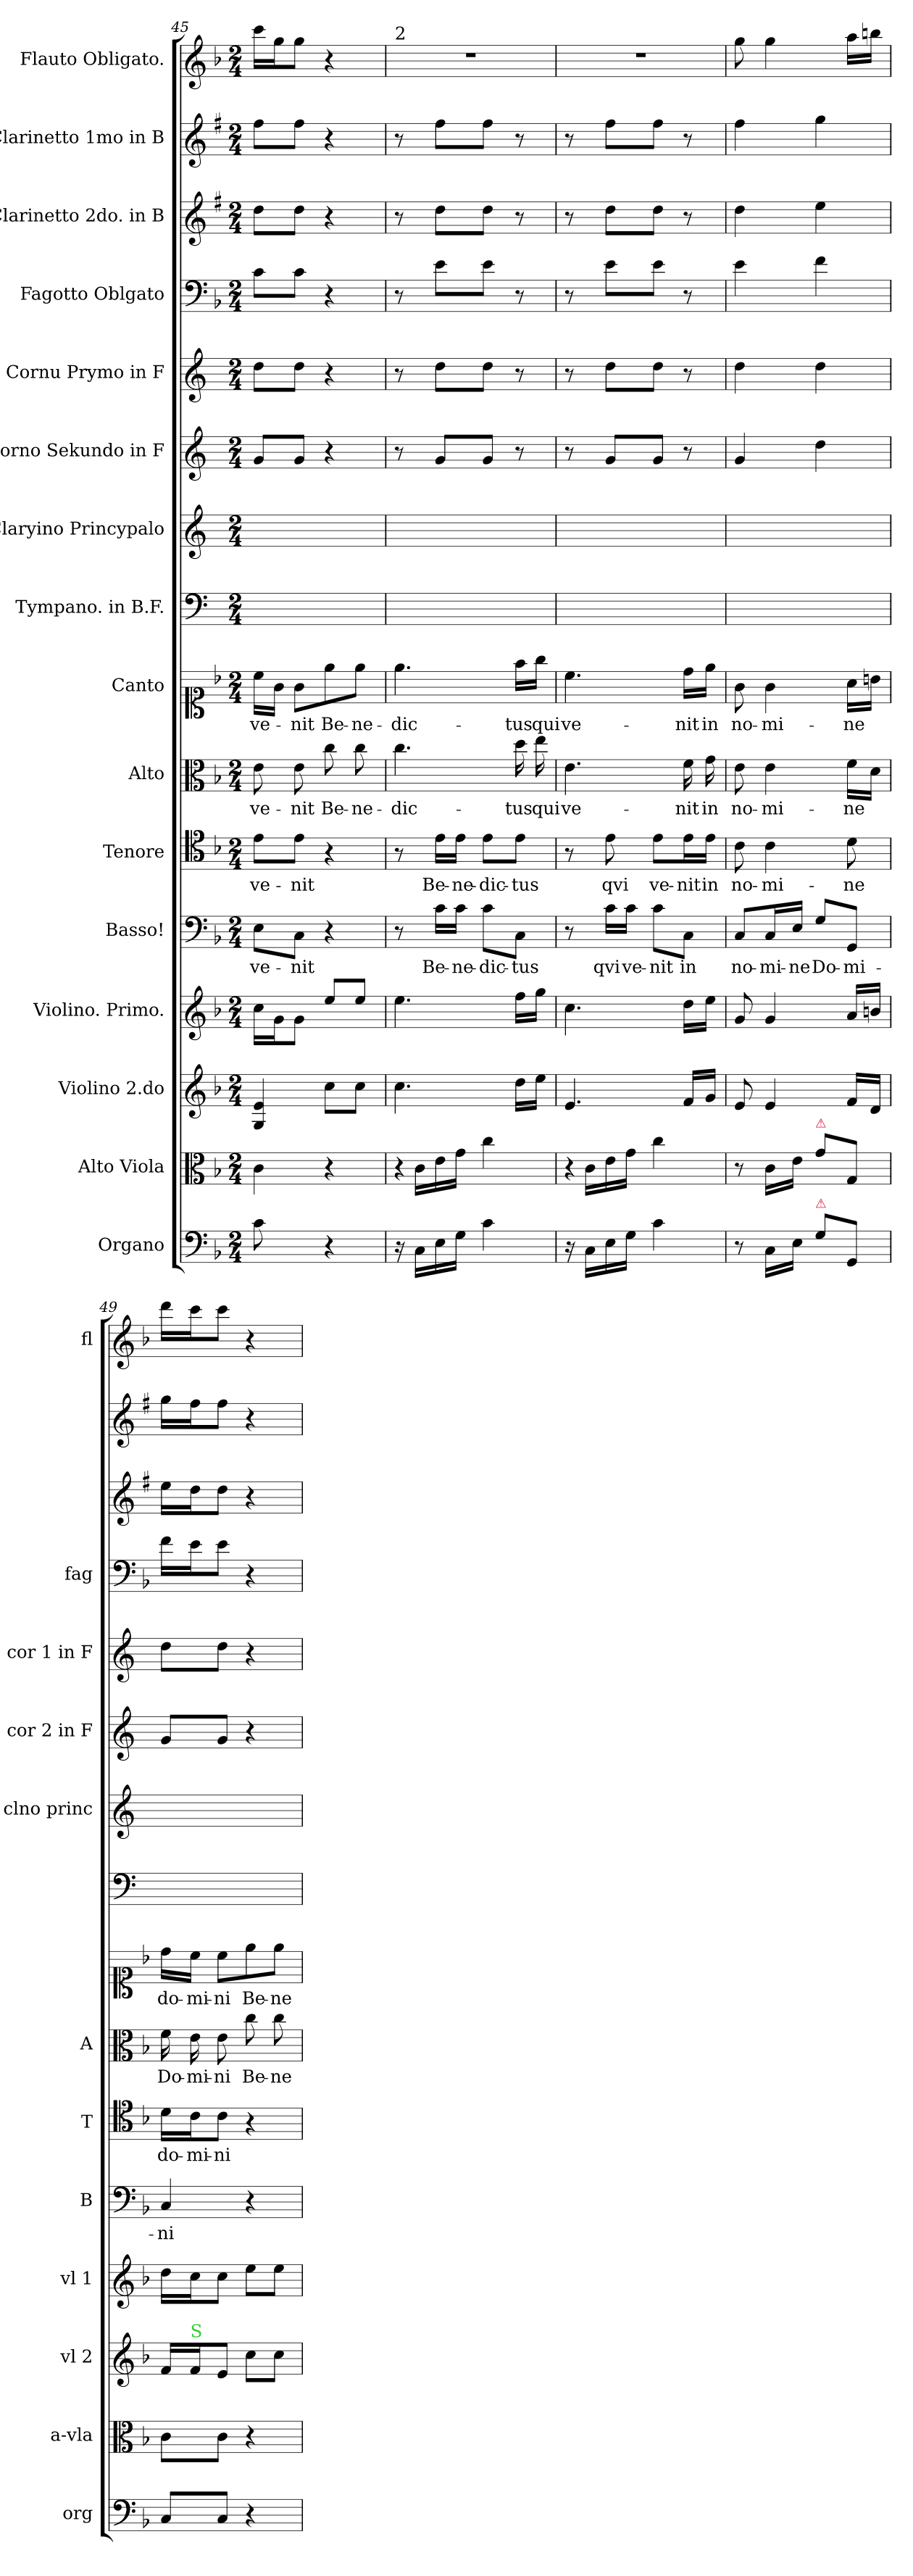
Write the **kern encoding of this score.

**kern	**dynam	**kern	**kern	**kern	**kern	**text	**kern	**text	**kern	**text	**kern	**text	**kern	**kern	**kern	**kern	**kern	**kern	**kern	**kern
*part16	*part16	*part15	*part14	*part13	*part12	*part12	*part11	*part11	*part10	*part10	*part9	*part9	*part8	*part7	*part6	*part5	*part4	*part3	*part2	*part1
*staff16	*staff16	*staff15	*staff14	*staff13	*staff12	*staff12	*staff11	*staff11	*staff10	*staff10	*staff9	*staff9	*staff8	*staff7	*staff6	*staff5	*staff4	*staff3	*staff2	*staff1
*I"Organo	*	*I"Alto Viola	*I"Violino 2.do	*I"Violino. Primo.	*I"Basso!	*	*I"Tenore	*	*I"Alto	*	*I"Canto	*	*I"Tympano. in B.F.	*I"Claryino Princypalo	*I"Corno Sekundo in F	*I"Cornu Prymo in F	*I"Fagotto Oblgato	*I"Clarinetto 2do. in B	*I"Clarinetto 1mo in B	*I"Flauto Obligato.
*I'org	*	*I'a-vla	*I'vl 2	*I'vl 1	*I'B	*	*I'T	*	*I'A	*	*	*	*	*I'clno princ	*I'cor 2 in F	*I'cor 1 in F	*I'fag	*	*	*I'fl
*clefF4	*	*clefC3	*clefG2	*clefG2	*clefF4	*	*clefC4	*	*clefC3	*	*clefC1	*	*clefF4	*clefG2	*clefG2	*clefG2	*clefF4	*clefG2	*clefG2	*clefG2
*	*	*	*	*	*	*	*	*	*	*	*	*	*	*ITrd1c2	*ITrd4c7	*ITrd4c7	*	*ITrd1c2	*ITrd1c2	*
*k[b-]	*	*k[b-]	*k[b-]	*k[b-]	*k[b-]	*	*k[b-]	*	*k[b-]	*	*k[b-]	*	*k[]	*k[b-e-]	*k[b-]	*k[b-]	*k[b-]	*k[b-]	*k[b-]	*k[b-]
*F:	*	*F:	*F:	*F:	*F:	*	*	*	*F:	*	*F:	*	*	*	*	*	*F:	*	*	*F:
*M2/4	*	*M2/4	*M2/4	*M2/4	*M2/4	*	*M2/4	*	*M2/4	*	*M2/4	*	*M2/4	*M2/4	*M2/4	*M2/4	*M2/4	*M2/4	*M2/4	*M2/4
=45	=45	=45	=45	=45	=45	=45	=45	=45	=45	=45	=45	=45	=45	=45	=45	=45	=45	=45	=45	=45
!LO:N:vis=8	!	!	!	!	!	!	!	!	!	!LO:LY:i:color=grey	!	!	!	!	!	!	!	!	!	!
4c\	.	4c\	4G/ 4e/	16cc\LL	8E\L	ve-	8e\L	ve-	8e\	ve-	16cc\LL	ve-	2ryy	2ryy	8c/L	8g\L	8c\L	8cc\L	8ee\L	16ccc\LL
.	.	.	.	16g\J	.	.	.	.	.	.	16g\JJ	.	.	.	.	.	.	.	.	16gg\J
!	!	!	!	!	!	!	!	!	!	!LO:LY:i:color=grey	!	!	!	!	!	!	!	!	!	!
.	.	.	.	8g\J	8C\J	-nit	8e\J	-nit	8e\	-nit	8g\L	-nit	.	.	8c/J	8g\J	8c\J	8cc\J	8ee\J	8gg\J
!	!	!	!	!	!	!	!	!	!	!LO:LY:color=grey	!	!	!	!	!	!	!	!	!	!
4r	.	4r	8cc\L	8ee/L	4r	.	4r	.	8cc\	Be-	8ee\	Be-	.	.	4r	4r	4r	4r	4r	4r
!	!	!	!	!	!	!	!	!	!	!LO:LY:color=grey	!	!	!	!	!	!	!	!	!	!
.	.	.	8cc\J	8ee/J	.	.	.	.	8cc\	-ne-	8ee\J	-ne-	.	.	.	.	.	.	.	.
=46	=46	=46	=46	=46	=46	=46	=46	=46	=46	=46	=46	=46	=46	=46	=46	=46	=46	=46	=46	=46
!	!	!	!	!	!	!	!	!	!	!	!	!	!	!	!	!	!	!	!	!LO:TX:a:t=2
!	!	!LO:N:vis=4	!	!	!	!	!	!	!	!LO:LY:color=grey	!	!	!	!	!	!	!	!	!	!
16r	mfor.	16r	4.cc\	4.ee\	8r	.	8r	.	4.cc\	-dic-	4.ee\	-dic-	2ryy	2ryy	8r	8r	8r	8r	8r	2r
16C\LL	.	16c\LL	.	.	.	.	.	.	.	.	.	.	.	.	.	.	.	.	.	.
16E\	.	16e\	.	.	16c\LL	Be-	16e\LL	Be-	.	.	.	.	.	.	8c/L	8g\L	8e\L	8cc\L	8ee\L	.
16G\JJ	.	16g\JJ	.	.	16c\JJ	-ne-	16e\JJ	-ne-	.	.	.	.	.	.	.	.	.	.	.	.
4c\	.	4cc\	.	.	8c\L	-dic-	8e\L	-dic-	.	.	.	.	.	.	8c/J	8g\J	8e\J	8cc\J	8ee\J	.
!	!	!	!	!	!	!	!	!	!	!LO:LY:color=grey	!	!	!	!	!	!	!	!	!	!
.	.	.	16dd\LL	16ff\LL	8C\J	-tus	8e\J	-tus	16dd\	-tus	16ff\LL	-tus	.	.	8r	8r	8r	8r	8r	.
!	!	!	!	!	!	!	!	!	!	!LO:LY:color=grey	!	!	!	!	!	!	!	!	!	!
.	.	.	16ee\JJ	16gg\JJ	.	.	.	.	16ee\	qui	16gg\JJ	qui	.	.	.	.	.	.	.	.
=47	=47	=47	=47	=47	=47	=47	=47	=47	=47	=47	=47	=47	=47	=47	=47	=47	=47	=47	=47	=47
!	!	!LO:N:vis=4	!	!	!	!	!	!	!	!LO:LY:color=grey	!	!	!	!	!	!	!	!	!	!
16r	.	16r	4.e/	4.cc\	8r	.	8r	.	4.e\	ve-	4.cc\	ve-	2ryy	2ryy	8r	8r	8r	8r	8r	2r
16C\LL	.	16c\LL	.	.	.	.	.	.	.	.	.	.	.	.	.	.	.	.	.	.
16E\	.	16e\	.	.	16c\LL	qvi	8e\	qvi	.	.	.	.	.	.	8c/L	8g\L	8e\L	8cc\L	8ee\L	.
16G\JJ	.	16g\JJ	.	.	16c\JJ	ve-	.	.	.	.	.	.	.	.	.	.	.	.	.	.
4c\	.	4cc\	.	.	8c\L	-nit	8e\L	ve-	.	.	.	.	.	.	8c/J	8g\J	8e\J	8cc\J	8ee\J	.
!	!	!	!	!	!	!	!	!	!	!LO:LY:color=grey	!	!	!	!	!	!	!	!	!	!
.	.	.	16f/LL	16dd\LL	8C\J	in	16e\L	-nit	16f\	-nit	16dd\LL	-nit	.	.	8r	8r	8r	8r	8r	.
!	!	!	!	!	!	!	!	!	!	!LO:LY:color=grey	!	!	!	!	!	!	!	!	!	!
.	.	.	16g/JJ	16ee\JJ	.	.	16e\JJ	in	16g\	in	16ee\JJ	in	.	.	.	.	.	.	.	.
=48	=48	=48	=48	=48	=48	=48	=48	=48	=48	=48	=48	=48	=48	=48	=48	=48	=48	=48	=48	=48
!	!	!	!	!	!	!	!	!	!	!LO:LY:color=grey	!	!	!	!	!	!	!	!	!	!
8r	.	8r	8e/	8g/	8C/L	no-	8c\	no-	8e\	no-	8g\	no-	2ryy	2ryy	4c/	4g\	4e\	4cc\	4ee\	8gg\
!	!	!	!	!	!	!	!	!	!	!LO:LY:color=grey	!	!	!	!	!	!	!	!	!	!
16C\LL	.	16c\LL	4e/	4g/	16C/L	-mi-	4c\	-mi-	4e\	-mi-	4g\	-mi-	.	.	.	.	.	.	.	4gg\
16E\JJ	.	16e\JJ	.	.	16E/JJ	-ne	.	.	.	.	.	.	.	.	.	.	.	.	.	.
!	!	!LO:TX:a:color=crimson:t=⚠	!	!	!	!	!	!	!	!	!	!	!	!	!	!	!	!	!	!
!LO:TX:a:color=crimson:t=⚠	!	!	!	!	!	!	!	!	!	!	!	!	!	!	!	!	!	!	!	!
8G\L	.	8g\L	.	.	8G/L	Do-	.	.	.	.	.	.	.	.	4g\	4g\	4f\	4dd\	4ff\	.
!	!	!	!	!	!	!	!	!	!	!LO:LY:color=grey	!	!	!	!	!	!	!	!	!	!
8GG/J	.	8G/J	16f/LL	16a/LL	8GG/J	-mi-	8d\	-ne	16f\LL	-ne	16a\LL	-ne	.	.	.	.	.	.	.	16aa\LL
.	.	.	16d/JJ	16bn/JJ	.	.	.	.	16d\JJ	.	16bn\JJ	.	.	.	.	.	.	.	.	16bbn\JJ
=49	=49	=49	=49	=49	=49	=49	=49	=49	=49	=49	=49	=49	=49	=49	=49	=49	=49	=49	=49	=49
!	!	!	!	!	!	!	!	!	!	!LO:LY:color=grey	!	!	!	!	!	!	!	!	!	!
8C/L	.	8c\L	16f/LL	16dd\LL	4C/	-ni	16d\LL	do-	16f\	Do-	16dd\LL	do-	2ryy	2ryy	8c/L	8g\L	16f\LL	16dd\LL	16ff\LL	16ddd\LL
!	!	!	!LO:TX:a:color=limegreen:t=S	!	!	!	!	!	!	!	!	!	!	!	!	!	!	!	!	!
!	!	!	!	!	!	!	!	!	!	!LO:LY:color=grey	!	!	!	!	!	!	!	!	!	!
.	.	.	16f/J	16cc\J	.	.	16c\J	-mi-	16e\	-mi-	16cc\JJ	-mi-	.	.	.	.	16e\J	16cc\J	16ee\J	16ccc\J
!	!	!	!	!	!	!	!	!	!	!LO:LY:color=grey	!	!	!	!	!	!	!	!	!	!
8C/J	.	8c\J	8e/J	8cc\J	.	.	8c\J	-ni	8e\	-ni	8cc\L	-ni	.	.	8c/J	8g\J	8e\J	8cc\J	8ee\J	8ccc\J
!	!	!	!	!	!	!	!	!	!	!LO:LY:color=grey	!	!	!	!	!	!	!	!	!	!
4r	.	4r	8cc\L	8ee\L	4r	.	4r	.	8cc\	Be-	8ee\	Be-	.	.	4r	4r	4r	4r	4r	4r
!	!	!	!	!	!	!	!	!	!	!LO:LY:color=grey	!	!	!	!	!	!	!	!	!	!
.	.	.	8cc\J	8ee\J	.	.	.	.	8cc\	-ne-	8ee\J	-ne-	.	.	.	.	.	.	.	.
=	=	=	=	=	=	=	=	=	=	=	=	=	=	=	=	=	=	=	=	=
*-	*-	*-	*-	*-	*-	*-	*-	*-	*-	*-	*-	*-	*-	*-	*-	*-	*-	*-	*-	*-
